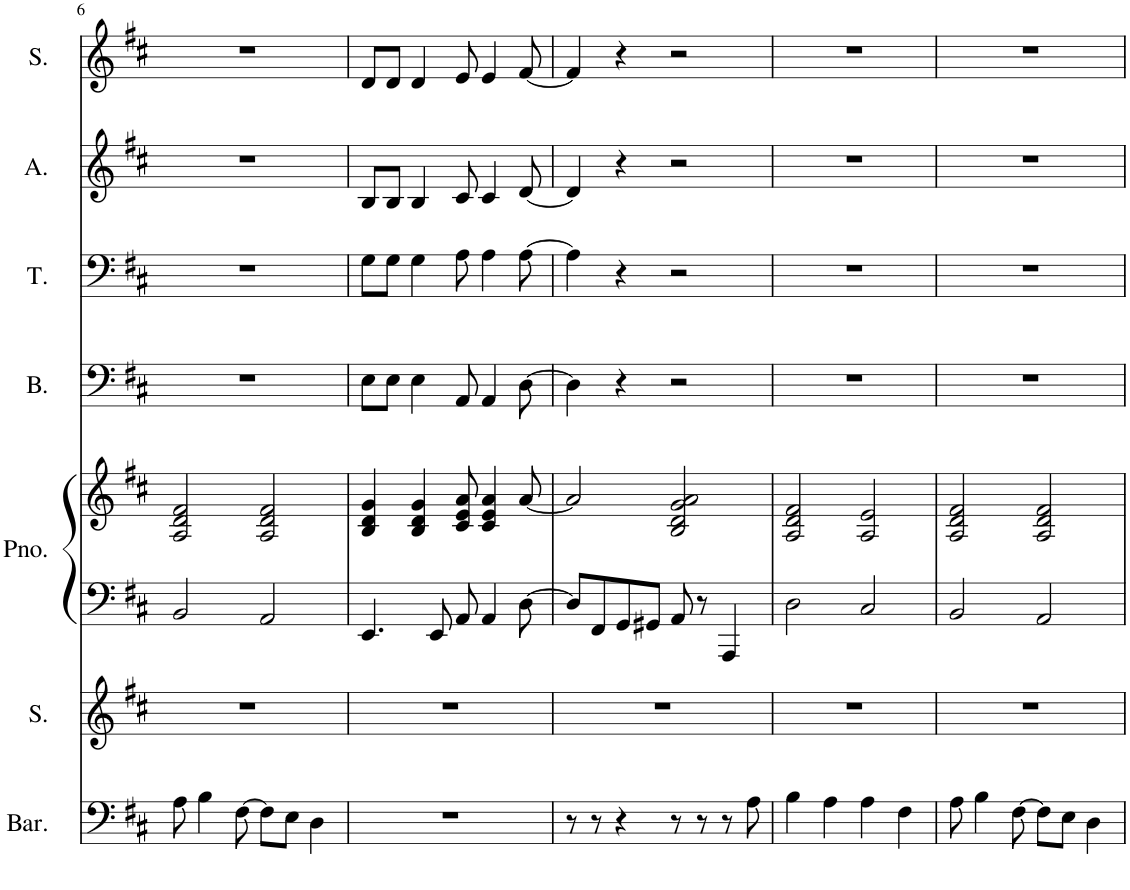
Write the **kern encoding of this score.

**kern	**kern	**kern	**kern	**kern	**kern	**kern	**kern
*part7	*part6	*part5	*part5	*part4	*part3	*part2	*part1
*staff8	*staff7	*staff6	*staff5	*staff4	*staff3	*staff2	*staff1
*I"Baritone	*I"Soprano	*I"Piano	*	*I"Bass	*I"Tenor	*I"Alto	*I"Soprano
*I'Bar.	*I'S.	*I'Pno.	*	*I'B.	*I'T.	*I'A.	*I'S.
!!LO:PB:g=z
*clefF4	*clefG2	*clefF4	*clefG2	*clefF4	*clefF4	*clefG2	*clefG2
*k[f#c#]	*k[f#c#]	*k[f#c#]	*k[f#c#]	*k[f#c#]	*k[f#c#]	*k[f#c#]	*k[f#c#]
*M4/4	*M4/4	*M4/4	*M4/4	*M4/4	*M4/4	*M4/4	*M4/4
=6	=6	=6	=6	=6	=6	=6	=6
8A\	1r	2BB/	2A/ 2d/ 2f#/	1r	1r	1r	1r
4B\	.	.	.	.	.	.	.
[8F#\	.	.	.	.	.	.	.
8F#\L]	.	2AA/	2A/ 2d/ 2f#/	.	.	.	.
8E\J	.	.	.	.	.	.	.
4D\	.	.	.	.	.	.	.
=7	=7	=7	=7	=7	=7	=7	=7
1r	1r	4.EE/	4B/ 4d/ 4g/	8E\L	8G\L	8B/L	8d/L
.	.	.	.	8E\J	8G\J	8B/J	8d/J
.	.	.	4B/ 4d/ 4g/	4E\	4G\	4B/	4d/
.	.	8EE/	.	.	.	.	.
.	.	8AA/	8c#/ 8e/ 8a/	8AA/	8A\	8c#/	8e/
.	.	4AA/	4c#/ 4e/ 4a/	4AA/	4A\	4c#/	4e/
.	.	[8D\	[8a/	[8D\	[8A\	[8d/	[8f#/
=8	=8	=8	=8	=8	=8	=8	=8
8r	1r	8D/L]	2a/]	4D\]	4A\]	4d/]	4f#/]
8r	.	8FF#/	.	.	.	.	.
4r	.	8GG/	.	4r	4r	4r	4r
.	.	8GG#X/J	.	.	.	.	.
8r	.	8AA/	2B/ 2d/ 2g/ 2a/	2r	2r	2r	2r
8r	.	8r	.	.	.	.	.
8r	.	4AAA/	.	.	.	.	.
8A\	.	.	.	.	.	.	.
=9	=9	=9	=9	=9	=9	=9	=9
4B\	1r	2D\	2A/ 2d/ 2f#/	1r	1r	1r	1r
4A\	.	.	.	.	.	.	.
4A\	.	2C#/	2A/ 2e/	.	.	.	.
4F#\	.	.	.	.	.	.	.
=10	=10	=10	=10	=10	=10	=10	=10
8A\	1r	2BB/	2A/ 2d/ 2f#/	1r	1r	1r	1r
4B\	.	.	.	.	.	.	.
[8F#\	.	.	.	.	.	.	.
8F#\L]	.	2AA/	2A/ 2d/ 2f#/	.	.	.	.
8E\J	.	.	.	.	.	.	.
4D\	.	.	.	.	.	.	.
=	=	=	=	=	=	=	=
*-	*-	*-	*-	*-	*-	*-	*-
